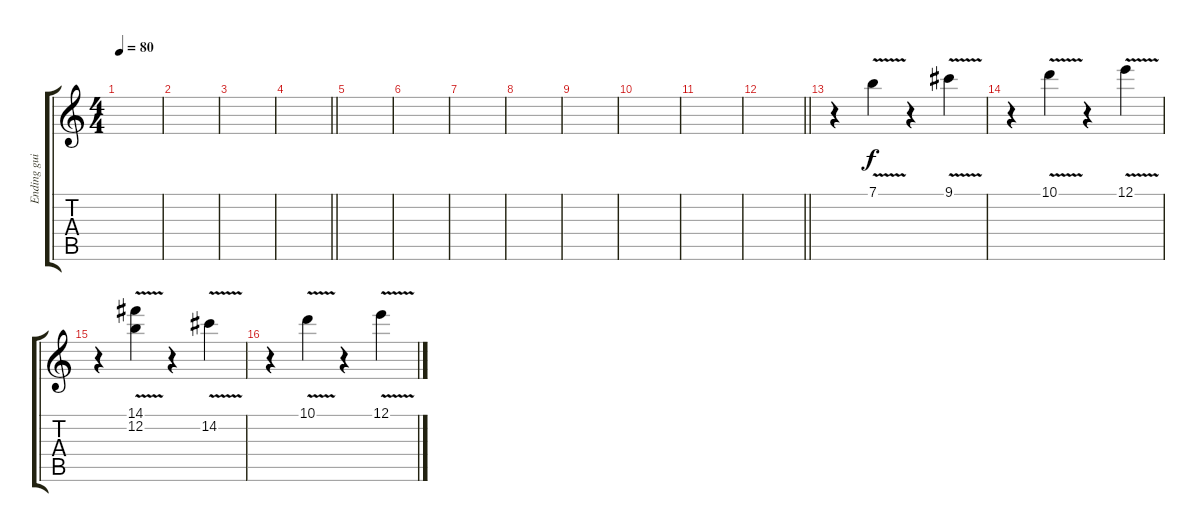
\track ("Ending guitar" "Ending gui") {instrument distortionguitar}
\staff {score tabs}
\tuning (E4 B3 G3 D3 A2 E2) {hide}
\ts (4 4)
\tempo 80
\clef g2
\ks c
|
|
|
\barLineRight lightlight
|
|
|
|
|
|
|
|
\barLineRight lightlight
|
r.4 7.1{v}.4 r.4 9.1{v}.4 |
r.4 10.1{v}.4 r.4 12.1{v}.4 |
r.4 (14.1{v} 12.2{v}).4 r.4 14.2{v}.4 |
r.4 10.1{v}.4 r.4 12.1{v}.4
